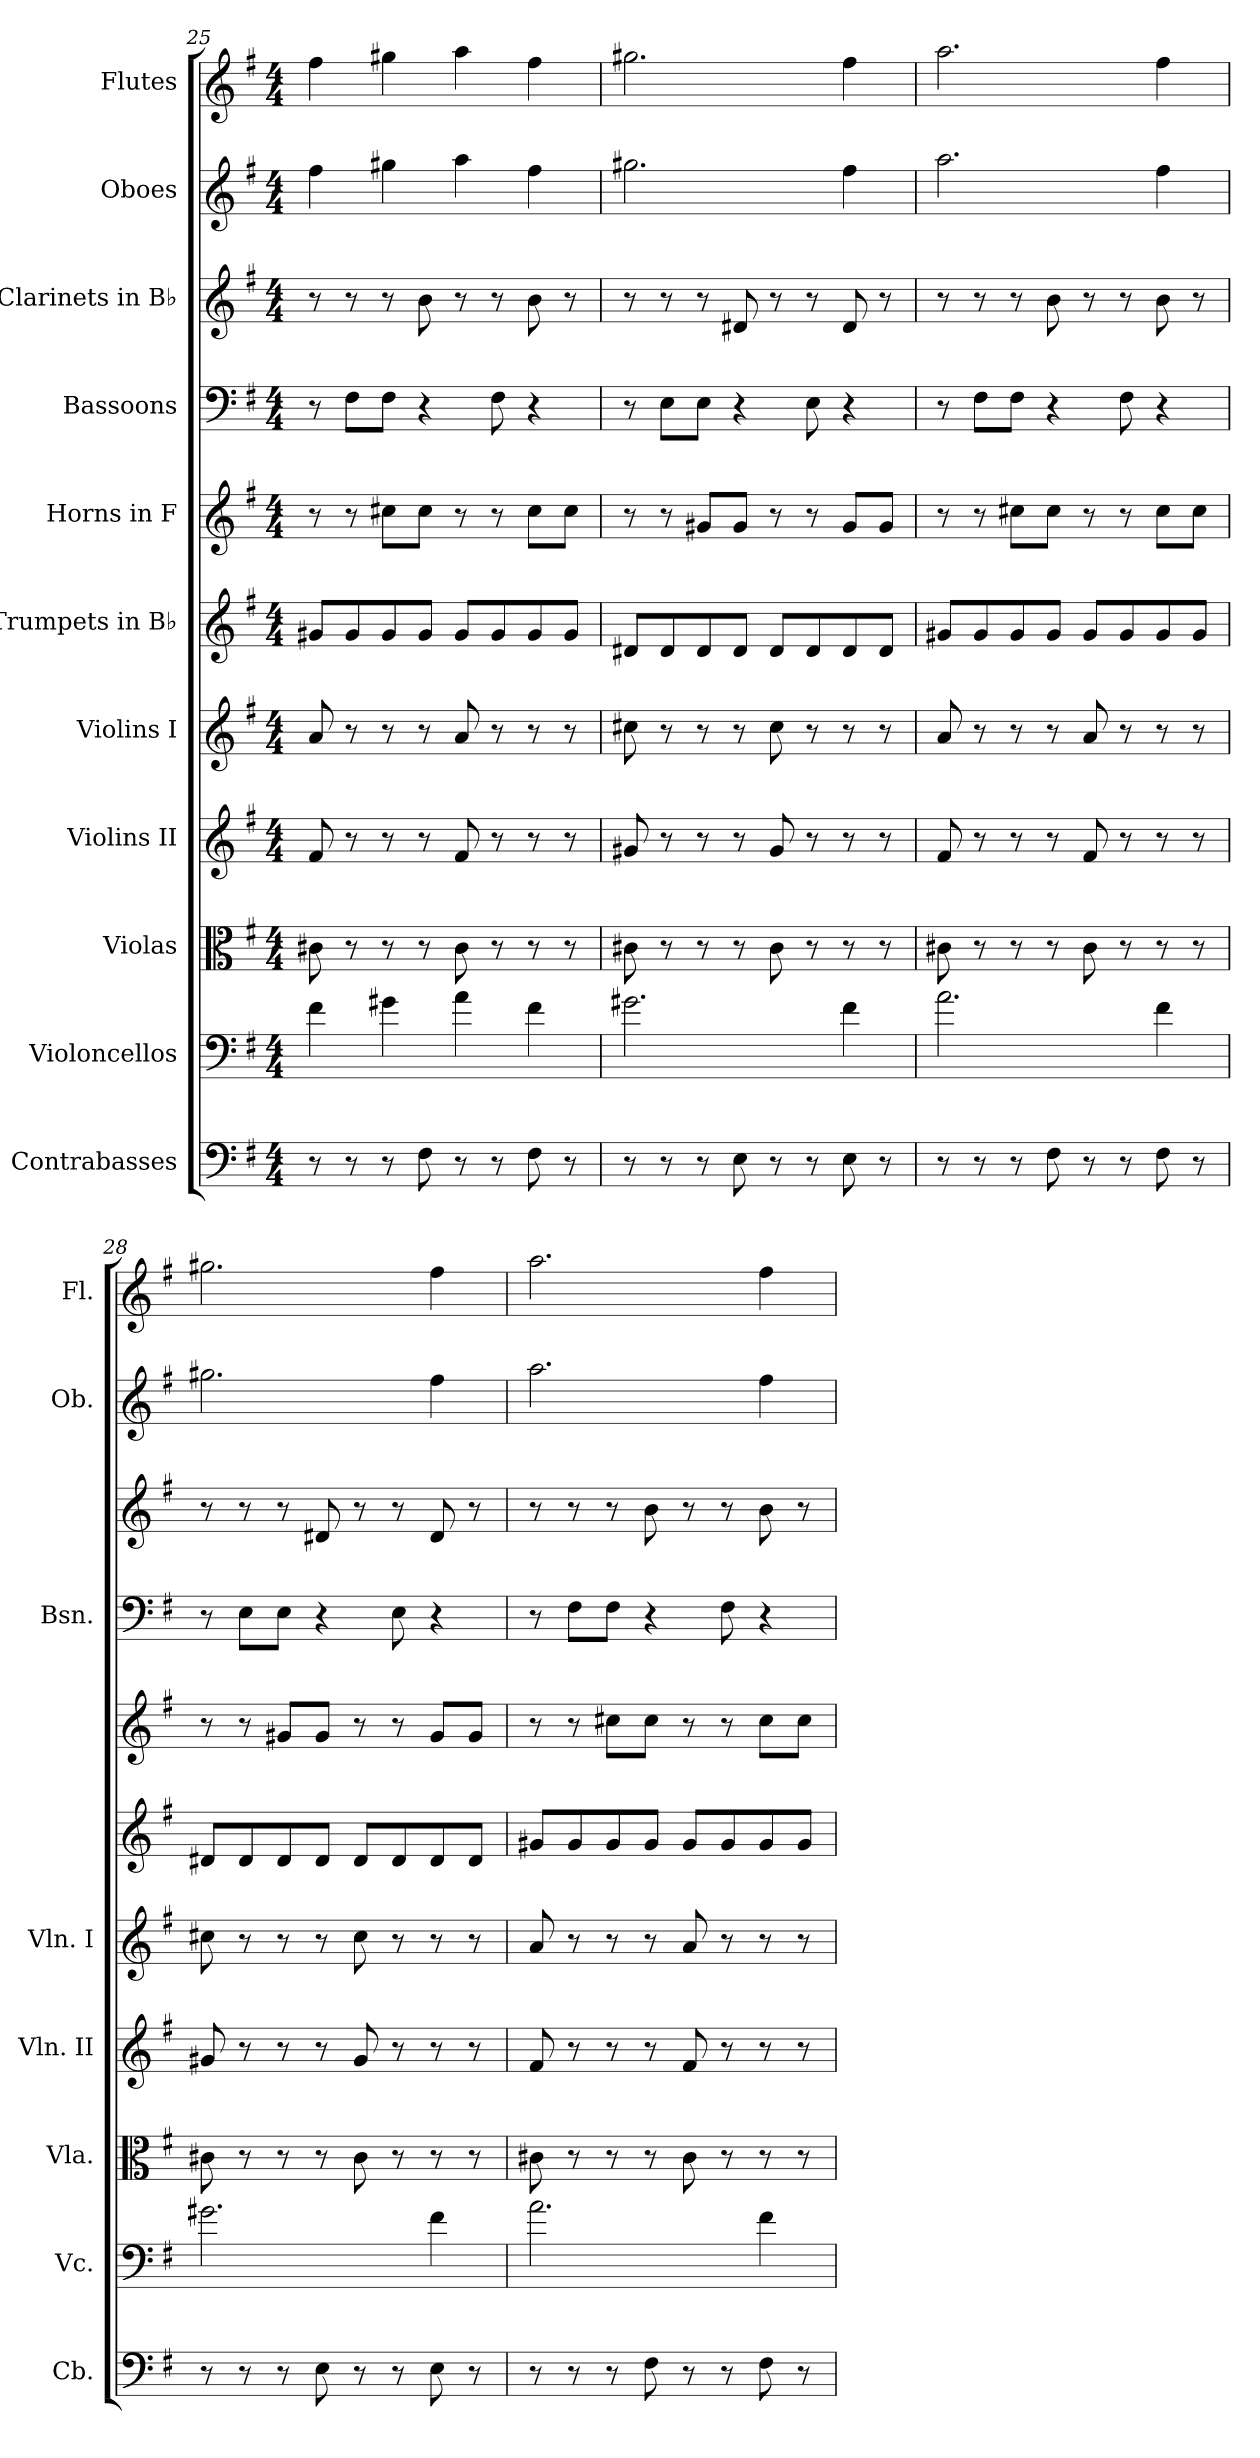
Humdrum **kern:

**kern	**kern	**kern	**kern	**kern	**kern	**kern	**kern	**kern	**kern	**kern
*part11	*part10	*part9	*part8	*part7	*part6	*part5	*part4	*part3	*part2	*part1
*staff11	*staff10	*staff9	*staff8	*staff7	*staff6	*staff5	*staff4	*staff3	*staff2	*staff1
*I"Contrabasses	*I"Violoncellos	*I"Violas	*I"Violins II	*I"Violins I	*I"Trumpets in B♭	*I"Horns in F	*I"Bassoons	*I"Clarinets in B♭	*I"Oboes	*I"Flutes
*I'Cb.	*I'Vc.	*I'Vla.	*I'Vln. II	*I'Vln. I	*	*	*I'Bsn.	*	*I'Ob.	*I'Fl.
*clefF4	*clefF4	*clefC3	*clefG2	*clefG2	*clefG2	*clefG2	*clefF4	*clefG2	*clefG2	*clefG2
*ITrd7c12	*	*	*	*	*ITrd1c2	*ITrd4c7	*	*ITrd1c2	*	*
*k[f#]	*k[f#]	*k[f#]	*k[f#]	*k[f#]	*k[b-]	*k[]	*k[f#]	*k[b-]	*k[f#]	*k[f#]
*M4/4	*M4/4	*M4/4	*M4/4	*M4/4	*M4/4	*M4/4	*M4/4	*M4/4	*M4/4	*M4/4
=25	=25	=25	=25	=25	=25	=25	=25	=25	=25	=25
8r	4f#\	8c#X\	8f#/	8a/	8f#X/L	8r	8r	8r	4ff#\	4ff#\
8r	.	8r	8r	8r	8f#/	8r	8F#\L	8r	.	.
8r	4g#X\	8r	8r	8r	8f#/	8f#X\L	8F#\J	8r	4gg#X\	4gg#X\
8FF#\	.	8r	8r	8r	8f#/J	8f#\J	4r	8a\	.	.
8r	4a\	8c#\	8f#/	8a/	8f#/L	8r	.	8r	4aa\	4aa\
8r	.	8r	8r	8r	8f#/	8r	8F#\	8r	.	.
8FF#\	4f#\	8r	8r	8r	8f#/	8f#\L	4r	8a\	4ff#\	4ff#\
8r	.	8r	8r	8r	8f#/J	8f#\J	.	8r	.	.
!!LO:PB:g=z
=26	=26	=26	=26	=26	=26	=26	=26	=26	=26	=26
8r	2.g#X\	8c#X\	8g#X/	8cc#X\	8c#X/L	8r	8r	8r	2.gg#X\	2.gg#X\
8r	.	8r	8r	8r	8c#/	8r	8E\L	8r	.	.
8r	.	8r	8r	8r	8c#/	8c#X/L	8E\J	8r	.	.
8EE\	.	8r	8r	8r	8c#/J	8c#/J	4r	8c#X/	.	.
8r	.	8c#\	8g#/	8cc#\	8c#/L	8r	.	8r	.	.
8r	.	8r	8r	8r	8c#/	8r	8E\	8r	.	.
8EE\	4f#\	8r	8r	8r	8c#/	8c#/L	4r	8c#/	4ff#\	4ff#\
8r	.	8r	8r	8r	8c#/J	8c#/J	.	8r	.	.
=27	=27	=27	=27	=27	=27	=27	=27	=27	=27	=27
8r	2.a\	8c#X\	8f#/	8a/	8f#X/L	8r	8r	8r	2.aa\	2.aa\
8r	.	8r	8r	8r	8f#/	8r	8F#\L	8r	.	.
8r	.	8r	8r	8r	8f#/	8f#X\L	8F#\J	8r	.	.
8FF#\	.	8r	8r	8r	8f#/J	8f#\J	4r	8a\	.	.
8r	.	8c#\	8f#/	8a/	8f#/L	8r	.	8r	.	.
8r	.	8r	8r	8r	8f#/	8r	8F#\	8r	.	.
8FF#\	4f#\	8r	8r	8r	8f#/	8f#\L	4r	8a\	4ff#\	4ff#\
8r	.	8r	8r	8r	8f#/J	8f#\J	.	8r	.	.
=28	=28	=28	=28	=28	=28	=28	=28	=28	=28	=28
8r	2.g#X\	8c#X\	8g#X/	8cc#X\	8c#X/L	8r	8r	8r	2.gg#X\	2.gg#X\
8r	.	8r	8r	8r	8c#/	8r	8E\L	8r	.	.
8r	.	8r	8r	8r	8c#/	8c#X/L	8E\J	8r	.	.
8EE\	.	8r	8r	8r	8c#/J	8c#/J	4r	8c#X/	.	.
8r	.	8c#\	8g#/	8cc#\	8c#/L	8r	.	8r	.	.
8r	.	8r	8r	8r	8c#/	8r	8E\	8r	.	.
8EE\	4f#\	8r	8r	8r	8c#/	8c#/L	4r	8c#/	4ff#\	4ff#\
8r	.	8r	8r	8r	8c#/J	8c#/J	.	8r	.	.
!!LO:PB:g=z
=29	=29	=29	=29	=29	=29	=29	=29	=29	=29	=29
8r	2.a\	8c#X\	8f#/	8a/	8f#X/L	8r	8r	8r	2.aa\	2.aa\
8r	.	8r	8r	8r	8f#/	8r	8F#\L	8r	.	.
8r	.	8r	8r	8r	8f#/	8f#X\L	8F#\J	8r	.	.
8FF#\	.	8r	8r	8r	8f#/J	8f#\J	4r	8a\	.	.
8r	.	8c#\	8f#/	8a/	8f#/L	8r	.	8r	.	.
8r	.	8r	8r	8r	8f#/	8r	8F#\	8r	.	.
8FF#\	4f#\	8r	8r	8r	8f#/	8f#\L	4r	8a\	4ff#\	4ff#\
8r	.	8r	8r	8r	8f#/J	8f#\J	.	8r	.	.
=	=	=	=	=	=	=	=	=	=	=
*-	*-	*-	*-	*-	*-	*-	*-	*-	*-	*-
